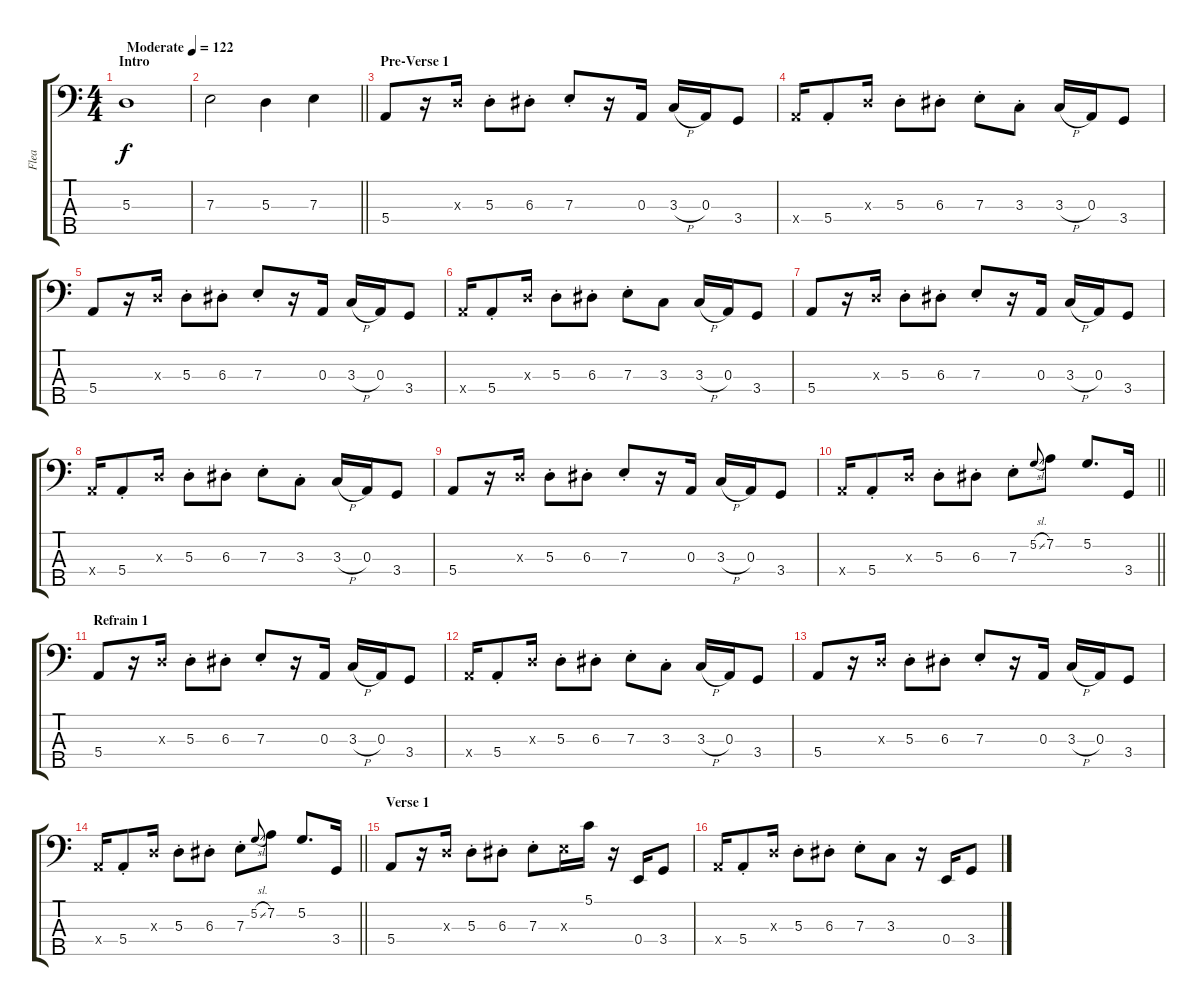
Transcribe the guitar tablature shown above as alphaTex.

\track ("Flea" "Flea") {instrument electricbassfinger}
\staff {score tabs}
\tuning (G2 D2 A1 E1 B0) {hide}
\ts (4 4)
\section ("" "Intro")
\tempo (122 "Moderate")
\clef f4
\ks c
5.3.1{dy f instrument electricbassfinger} |
\barLineRight lightlight
7.3.2 5.3.4 7.3.4 |
\section ("" "Pre-Verse 1")
5.4.8 r.16 5.3{x}.16 5.3{st}.8 6.3{st}.8 7.3{st}.8 r.16 0.3.16 3.3{h}.16 0.3.16 3.4.8 |
5.4{x}.16 5.4{st}.8 5.3{x}.16 5.3{st}.8 6.3{st}.8 7.3{st}.8 3.3{st}.8 3.3{h}.16 0.3.16 3.4.8 |
5.4.8 r.16 5.3{x}.16 5.3{st}.8 6.3{st}.8 7.3{st}.8 r.16 0.3.16 3.3{h}.16 0.3.16 3.4.8 |
5.4{x}.16 5.4{st}.8 5.3{x}.16 5.3{st}.8 6.3{st}.8 7.3{st}.8 3.3.8 3.3{h}.16 0.3.16 3.4.8 |
5.4.8 r.16 5.3{x}.16 5.3{st}.8 6.3{st}.8 7.3{st}.8 r.16 0.3.16 3.3{h}.16 0.3.16 3.4.8 |
5.4{x}.16 5.4{st}.8 5.3{x}.16 5.3{st}.8 6.3{st}.8 7.3{st}.8 3.3{st}.8 3.3{h}.16 0.3.16 3.4.8 |
5.4.8 r.16 5.3{x}.16 5.3{st}.8 6.3{st}.8 7.3{st}.8 r.16 0.3.16 3.3{h}.16 0.3.16 3.4.8 |
\barLineRight lightlight
5.4{x}.16 5.4{st}.8 5.3{x}.16 5.3{st}.8 6.3{st}.8 7.3{st}.8 5.2{sl}.8{gr onbeat} 7.2.8 5.2.8{d} 3.4.16 |
\section ("" "Refrain 1")
5.4.8 r.16 5.3{x}.16 5.3{st}.8 6.3{st}.8 7.3{st}.8 r.16 0.3.16 3.3{h}.16 0.3.16 3.4.8 |
5.4{x}.16 5.4{st}.8 5.3{x}.16 5.3{st}.8 6.3{st}.8 7.3{st}.8 3.3{st}.8 3.3{h}.16 0.3.16 3.4.8 |
5.4.8 r.16 5.3{x}.16 5.3{st}.8 6.3{st}.8 7.3{st}.8 r.16 0.3.16 3.3{h}.16 0.3.16 3.4.8 |
\barLineRight lightlight
5.4{x}.16 5.4{st}.8 5.3{x}.16 5.3{st}.8 6.3{st}.8 7.3{st}.8 5.2{sl}.8{gr onbeat} 7.2.8 5.2.8{d} 3.4.16 |
\section ("" "Verse 1")
5.4.8 r.16 5.3{x}.16 5.3{st}.8 6.3{st}.8 7.3{st}.8 7.3{x}.16 5.1.16 r.16 0.4.16 3.4.8 |
5.4{x}.16 5.4{st}.8 5.3{x}.16 5.3{st}.8 6.3{st}.8 7.3{st}.8 3.3.8 r.16 0.4.16 3.4.8
